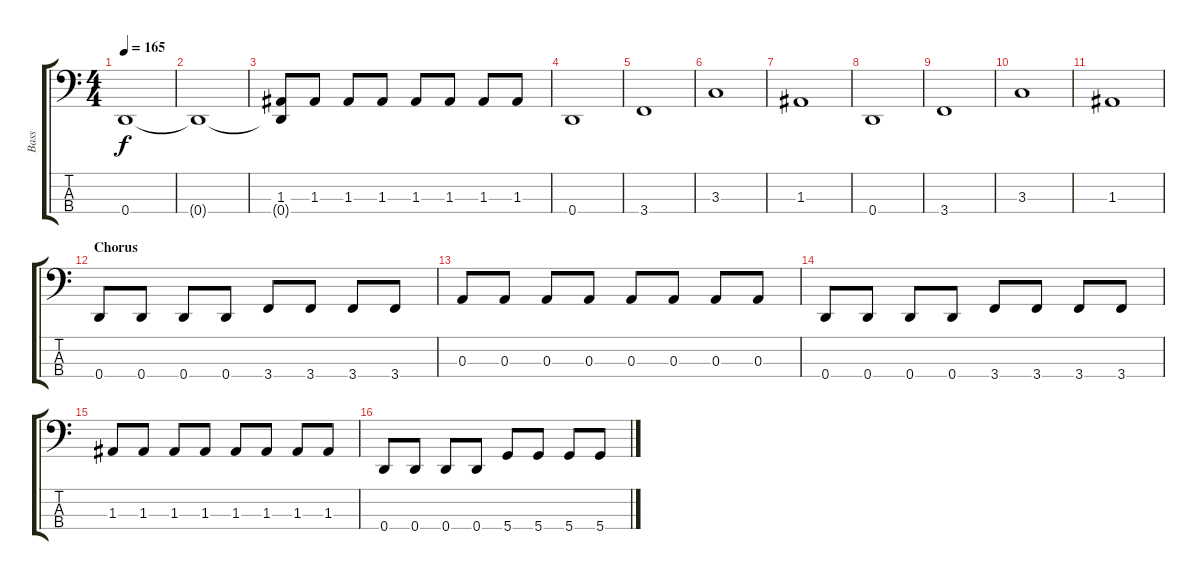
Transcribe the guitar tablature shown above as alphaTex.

\track ("Bass" "Bass") {instrument electricbasspick}
\staff {score tabs}
\tuning (G2 D2 A1 D1) {hide}
\ts (4 4)
\tempo 165
\clef f4
\ks c
0.4{t}.1{dy f} |
0.4{t}.1 |
(1.3 0.4{t}).8 1.3.8 1.3.8 1.3.8 1.3.8 1.3.8 1.3.8 1.3.8 |
0.4.1 |
3.4.1 |
3.3.1 |
1.3.1 |
0.4.1 |
3.4.1 |
3.3.1 |
1.3.1 |
\section ("" "Chorus")
0.4.8 0.4.8 0.4.8 0.4.8 3.4.8 3.4.8 3.4.8 3.4.8 |
0.3.8 0.3.8 0.3.8 0.3.8 0.3.8 0.3.8 0.3.8 0.3.8 |
0.4.8 0.4.8 0.4.8 0.4.8 3.4.8 3.4.8 3.4.8 3.4.8 |
1.3.8 1.3.8 1.3.8 1.3.8 1.3.8 1.3.8 1.3.8 1.3.8 |
0.4.8 0.4.8 0.4.8 0.4.8 5.4.8 5.4.8 5.4.8 5.4.8
